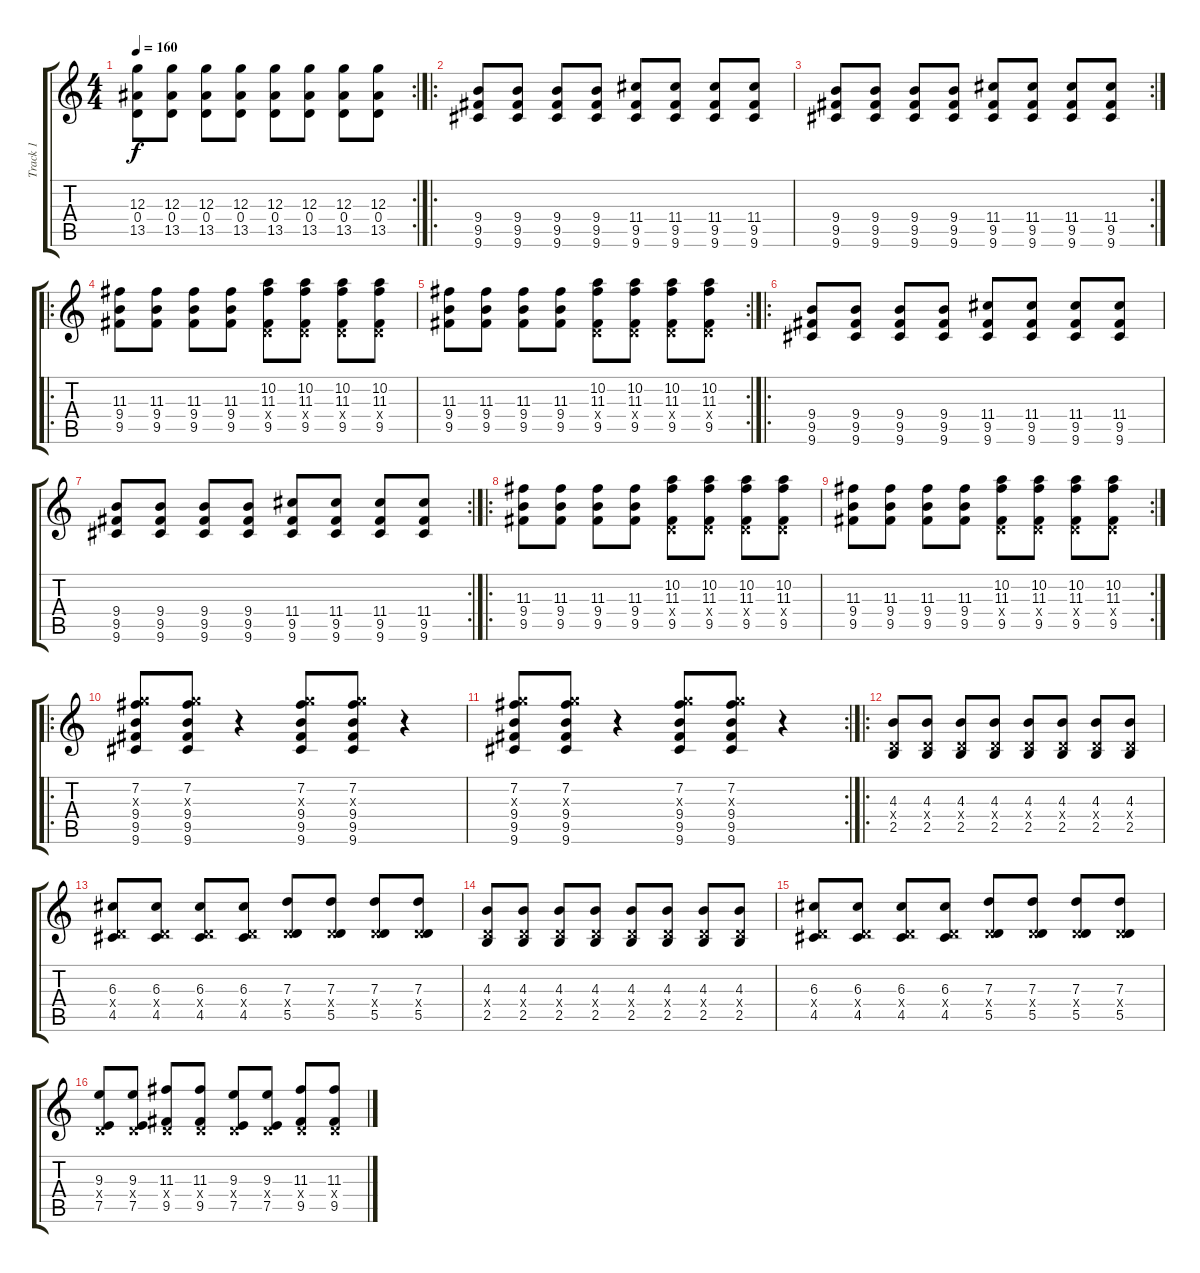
\track ("Track 1" "Track 1") {instrument acousticguitarsteel}
\staff {score tabs}
\tuning (E4 B3 G3 D3 A2 E2) {hide}
\rc 2
\ts (4 4)
\tempo 160
\clef g2
\ks c
(12.3 0.4 13.5).8{dy f} (12.3 0.4 13.5).8 (12.3 0.4 13.5).8 (12.3 0.4 13.5).8 (12.3 0.4 13.5).8 (12.3 0.4 13.5).8 (12.3 0.4 13.5).8 (12.3 0.4 13.5).8 |
\ro
(9.4 9.5 9.6).8 (9.4 9.5 9.6).8 (9.4 9.5 9.6).8 (9.4 9.5 9.6).8 (11.4 9.5 9.6).8 (11.4 9.5 9.6).8 (11.4 9.5 9.6).8 (11.4 9.5 9.6).8 |
\rc 2
(9.4 9.5 9.6).8 (9.4 9.5 9.6).8 (9.4 9.5 9.6).8 (9.4 9.5 9.6).8 (11.4 9.5 9.6).8 (11.4 9.5 9.6).8 (11.4 9.5 9.6).8 (11.4 9.5 9.6).8 |
\ro
(11.3 9.4 9.5).8 (11.3 9.4 9.5).8 (11.3 9.4 9.5).8 (11.3 9.4 9.5).8 (10.2 11.3 0.4{x} 9.5).8 (10.2 11.3 0.4{x} 9.5).8 (10.2 11.3 0.4{x} 9.5).8 (10.2 11.3 0.4{x} 9.5).8 |
\rc 2
(11.3 9.4 9.5).8 (11.3 9.4 9.5).8 (11.3 9.4 9.5).8 (11.3 9.4 9.5).8 (10.2 11.3 0.4{x} 9.5).8 (10.2 11.3 0.4{x} 9.5).8 (10.2 11.3 0.4{x} 9.5).8 (10.2 11.3 0.4{x} 9.5).8 |
\ro
(9.4 9.5 9.6).8 (9.4 9.5 9.6).8 (9.4 9.5 9.6).8 (9.4 9.5 9.6).8 (11.4 9.5 9.6).8 (11.4 9.5 9.6).8 (11.4 9.5 9.6).8 (11.4 9.5 9.6).8 |
\rc 2
(9.4 9.5 9.6).8 (9.4 9.5 9.6).8 (9.4 9.5 9.6).8 (9.4 9.5 9.6).8 (11.4 9.5 9.6).8 (11.4 9.5 9.6).8 (11.4 9.5 9.6).8 (11.4 9.5 9.6).8 |
\ro
(11.3 9.4 9.5).8 (11.3 9.4 9.5).8 (11.3 9.4 9.5).8 (11.3 9.4 9.5).8 (10.2 11.3 0.4{x} 9.5).8 (10.2 11.3 0.4{x} 9.5).8 (10.2 11.3 0.4{x} 9.5).8 (10.2 11.3 0.4{x} 9.5).8 |
\rc 2
(11.3 9.4 9.5).8 (11.3 9.4 9.5).8 (11.3 9.4 9.5).8 (11.3 9.4 9.5).8 (10.2 11.3 0.4{x} 9.5).8 (10.2 11.3 0.4{x} 9.5).8 (10.2 11.3 0.4{x} 9.5).8 (10.2 11.3 0.4{x} 9.5).8 |
\ro
(7.2 12.3{x} 9.4 9.5 9.6).8 (7.2 12.3{x} 9.4 9.5 9.6).8 r.4 (7.2 12.3{x} 9.4 9.5 9.6).8 (7.2 12.3{x} 9.4 9.5 9.6).8 r.4 |
\rc 1
(7.2 12.3{x} 9.4 9.5 9.6).8 (7.2 12.3{x} 9.4 9.5 9.6).8 r.4 (7.2 12.3{x} 9.4 9.5 9.6).8 (7.2 12.3{x} 9.4 9.5 9.6).8 r.4 |
\ro
(4.3 0.4{x} 2.5).8 (4.3 0.4{x} 2.5).8 (4.3 0.4{x} 2.5).8 (4.3 0.4{x} 2.5).8 (4.3 0.4{x} 2.5).8 (4.3 0.4{x} 2.5).8 (4.3 0.4{x} 2.5).8 (4.3 0.4{x} 2.5).8 |
(6.3 0.4{x} 4.5).8 (6.3 0.4{x} 4.5).8 (6.3 0.4{x} 4.5).8 (6.3 0.4{x} 4.5).8 (7.3 0.4{x} 5.5).8 (7.3 0.4{x} 5.5).8 (7.3 0.4{x} 5.5).8 (7.3 0.4{x} 5.5).8 |
(4.3 0.4{x} 2.5).8 (4.3 0.4{x} 2.5).8 (4.3 0.4{x} 2.5).8 (4.3 0.4{x} 2.5).8 (4.3 0.4{x} 2.5).8 (4.3 0.4{x} 2.5).8 (4.3 0.4{x} 2.5).8 (4.3 0.4{x} 2.5).8 |
(6.3 0.4{x} 4.5).8 (6.3 0.4{x} 4.5).8 (6.3 0.4{x} 4.5).8 (6.3 0.4{x} 4.5).8 (7.3 0.4{x} 5.5).8 (7.3 0.4{x} 5.5).8 (7.3 0.4{x} 5.5).8 (7.3 0.4{x} 5.5).8 |
(9.3 0.4{x} 7.5).8 (9.3 0.4{x} 7.5).8 (11.3 0.4{x} 9.5).8 (11.3 0.4{x} 9.5).8 (9.3 0.4{x} 7.5).8 (9.3 0.4{x} 7.5).8 (11.3 0.4{x} 9.5).8 (11.3 0.4{x} 9.5).8
